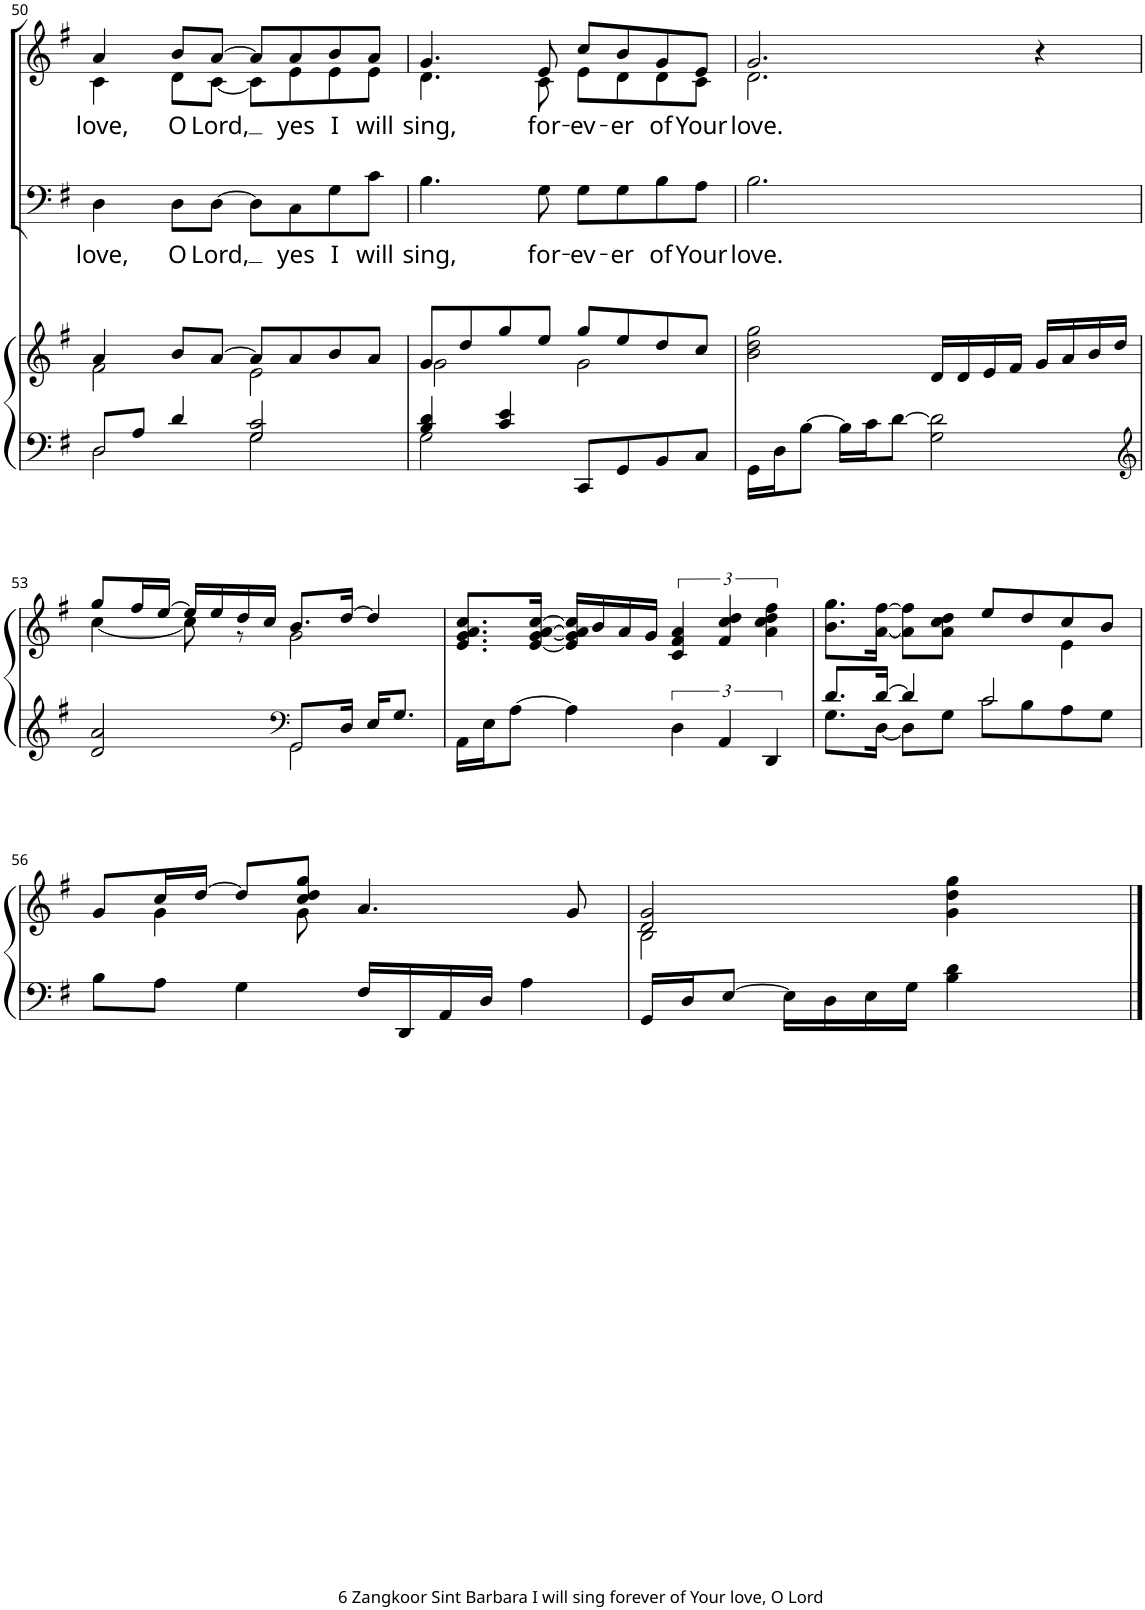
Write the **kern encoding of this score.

**kern	**kern	**kern	**text	**kern	**text
*part3	*part3	*part2	*part2	*part1	*part1
*staff4	*staff3	*staff2	*staff2	*staff1	*staff1
*I"Piano	*	*I"Bass	*	*I"Soprano	*
*I'Pno	*	*I'B	*	*I'S	*
!!LO:PB:g=z
*clefF4	*clefG2	*clefF4	*	*clefG2	*
*k[f#]	*k[f#]	*k[f#]	*	*k[f#]	*
*M4/4	*M4/4	*M4/4	*	*M4/4	*
=50	=50	=50	=50	=50	=50
*^	*^	*	*	*	*
!	!	!	!	!	!LO:LY:b	!	!LO:LY:b
*	*	*	*	*	*	*^	*
8D/L	2D\	4a/	2f#\	4D\	love,	4a/	4c\	love,
8A/J	.	.	.	.	.	.	.	.
!	!	!	!	!	!LO:LY:b	!	!	!LO:LY:b
4d/	.	8b/L	.	8D\L	O	8b/L	8d\L	O
!	!	!	!	!	!LO:LY:b	!	!	!LO:LY:b
.	.	[8a/J	.	[8D\J	Lord,	[8a/J	[8c\J	Lord,
2G/ 2c/	2G\	8a/L]	2e\	8D\L]	.	8a/L]	8c\L]	.
!	!	!	!	!	!LO:LY:b	!	!	!LO:LY:b
.	.	8a/	.	8C\	yes	8a/	8e\	yes
!	!	!	!	!	!LO:LY:b	!	!	!LO:LY:b
.	.	8b/	.	8G\	I	8b/	8e\	I
!	!	!	!	!	!LO:LY:b	!	!	!LO:LY:b
.	.	8a/J	.	8c\J	will	8a/J	8e\J	will
=51	=51	=51	=51	=51	=51	=51	=51	=51
!	!	!	!	!	!LO:LY:b	!	!	!LO:LY:b
4B/ 4d/	2G\	8g/L	2g\	4.B\	sing,	4.g/	4.d\	sing,
.	.	8dd/	.	.	.	.	.	.
4c/ 4e/	.	8gg/	.	.	.	.	.	.
!	!	!	!	!	!LO:LY:b	!	!	!LO:LY:b
.	.	8ee/J	.	8G\	for-	8e/	8c\	for-
!	!	!	!	!	!LO:LY:b	!	!	!LO:LY:b
8CC/L	2ryy	8gg/L	2g\	8G\L	-ev-	8cc/L	8e\L	-ev-
!	!	!	!	!	!LO:LY:b	!	!	!LO:LY:b
8GG/	.	8ee/	.	8G\	-er	8b/	8d\	-er
!	!	!	!	!	!LO:LY:b	!	!	!LO:LY:b
8BB/	.	8dd/	.	8B\	of	8g/	8d\	of
!	!	!	!	!	!LO:LY:b	!	!	!LO:LY:b
8C/J	.	8cc/J	.	8A\J	Your	8e/J	8c\J	Your
*v	*v	*	*	*	*	*	*	*
*	*v	*v	*	*	*	*	*
=52	=52	=52	=52	=52	=52	=52
!	!	!	!LO:LY:b	!	!	!LO:LY:b
16GG\LL	2b\ 2dd\ 2gg\	2.B\	love.	2.g/	2.d\	love.
16D\J	.	.	.	.	.	.
[8B\J	.	.	.	.	.	.
16B\LL]	.	.	.	.	.	.
16c\J	.	.	.	.	.	.
[8d\J	.	.	.	.	.	.
2G\ 2d\]	16d/LL	.	.	.	.	.
.	16d/	.	.	.	.	.
.	16e/	.	.	.	.	.
.	16f#/JJ	.	.	.	.	.
.	16g/LL	4ryy	.	4r	4ryy	.
.	16a/	.	.	.	.	.
.	16b/	.	.	.	.	.
.	16dd/JJ	.	.	.	.	.
*	*	*	*	*v	*v	*
!!LO:LB:g=z
=53	=53	=53	=53	=53	=53
*clefG2	*	*	*	*	*
*^	*^	*	*	*	*
2d/ 2a/	2ryy	8gg/L	[4cc\	1ryy	.	1r	.
.	.	16ff#/L	.	.	.	.	.
.	.	[16ee/JJ	.	.	.	.	.
.	.	16ee/LL]	8cc\]	.	.	.	.
.	.	16ee/	.	.	.	.	.
.	.	16dd/	8r	.	.	.	.
.	.	16cc/JJ	.	.	.	.	.
*clefF4	*	*	*	*	*	*	*
8.GG/L	2GG\	8.b/L	2g\	.	.	.	.
16D/Jk	.	[16dd/Jk	.	.	.	.	.
16E/KL	.	4dd/]	.	.	.	.	.
8.G/J	.	.	.	.	.	.	.
*v	*v	*	*	*	*	*	*
*	*v	*v	*	*	*	*
=54	=54	=54	=54	=54	=54
16AA\LL	8.e/ 8.g/ 8.a/ 8.cc/L	1ryy	.	1ryy	.
16E\J	.	.	.	.	.
[8A\J	.	.	.	.	.
.	[16e/ [16g/ [16a/ [16cc/Jk	.	.	.	.
4A\]	16e/] 16g/] 16a/] 16cc/]LL	.	.	.	.
.	16b/	.	.	.	.
.	16a/	.	.	.	.
.	16g/JJ	.	.	.	.
6D\	6c/ 6f#/ 6a/	.	.	.	.
6AA/	6f#/ 6cc/ 6dd/	.	.	.	.
6DD/	6a\ 6cc\ 6dd\ 6ff#\	.	.	.	.
=55	=55	=55	=55	=55	=55
*^	*^	*	*	*	*
8.d/L	8.G\L	8.b\ 8.gg\L	2.ryy	1ryy	.	1ryy	.
[16d/Jk	[16D\Jk	[16a\ [16ff#\Jk	.	.	.	.	.
4d/]	8D\L]	8a\] 8ff#\]L	.	.	.	.	.
.	8G\J	8a\ 8cc\ 8dd\J	.	.	.	.	.
2c/	8c\L	8ee/L	.	.	.	.	.
.	8B\	8dd/	.	.	.	.	.
.	8A\	8cc/	4e\	.	.	.	.
.	8G\J	8b/J	.	.	.	.	.
*v	*v	*	*	*	*	*	*
!!LO:LB:g=z
=56	=56	=56	=56	=56	=56	=56
8B\L	8g/L	8ryy	1ryy	.	1ryy	.
8A\J	16cc/L	4g\	.	.	.	.
.	[16dd/JJ	.	.	.	.	.
4G\	8dd/L]	.	.	.	.	.
.	8cc/ 8dd/ 8gg/J	8g\	.	.	.	.
16F#/LL	4.a/	2ryy	.	.	.	.
16DD/	.	.	.	.	.	.
16AA/	.	.	.	.	.	.
16D/JJ	.	.	.	.	.	.
4A\	.	.	.	.	.	.
.	8g/	.	.	.	.	.
=57	=57	=57	=57	=57	=57	=57
16GG/LL	2d/ 2g/	2B\	1ryy	.	1ryy	.
16D/J	.	.	.	.	.	.
[8E/J	.	.	.	.	.	.
16E\LL]	.	.	.	.	.	.
16D\	.	.	.	.	.	.
16E\	.	.	.	.	.	.
16G\JJ	.	.	.	.	.	.
4B\ 4d\	4g\ 4dd\ 4gg\	2ryy	.	.	.	.
4ryy	4ryy	.	.	.	.	.
*	*v	*v	*	*	*	*
==	==	==	==	==	==
*-	*-	*-	*-	*-	*-
